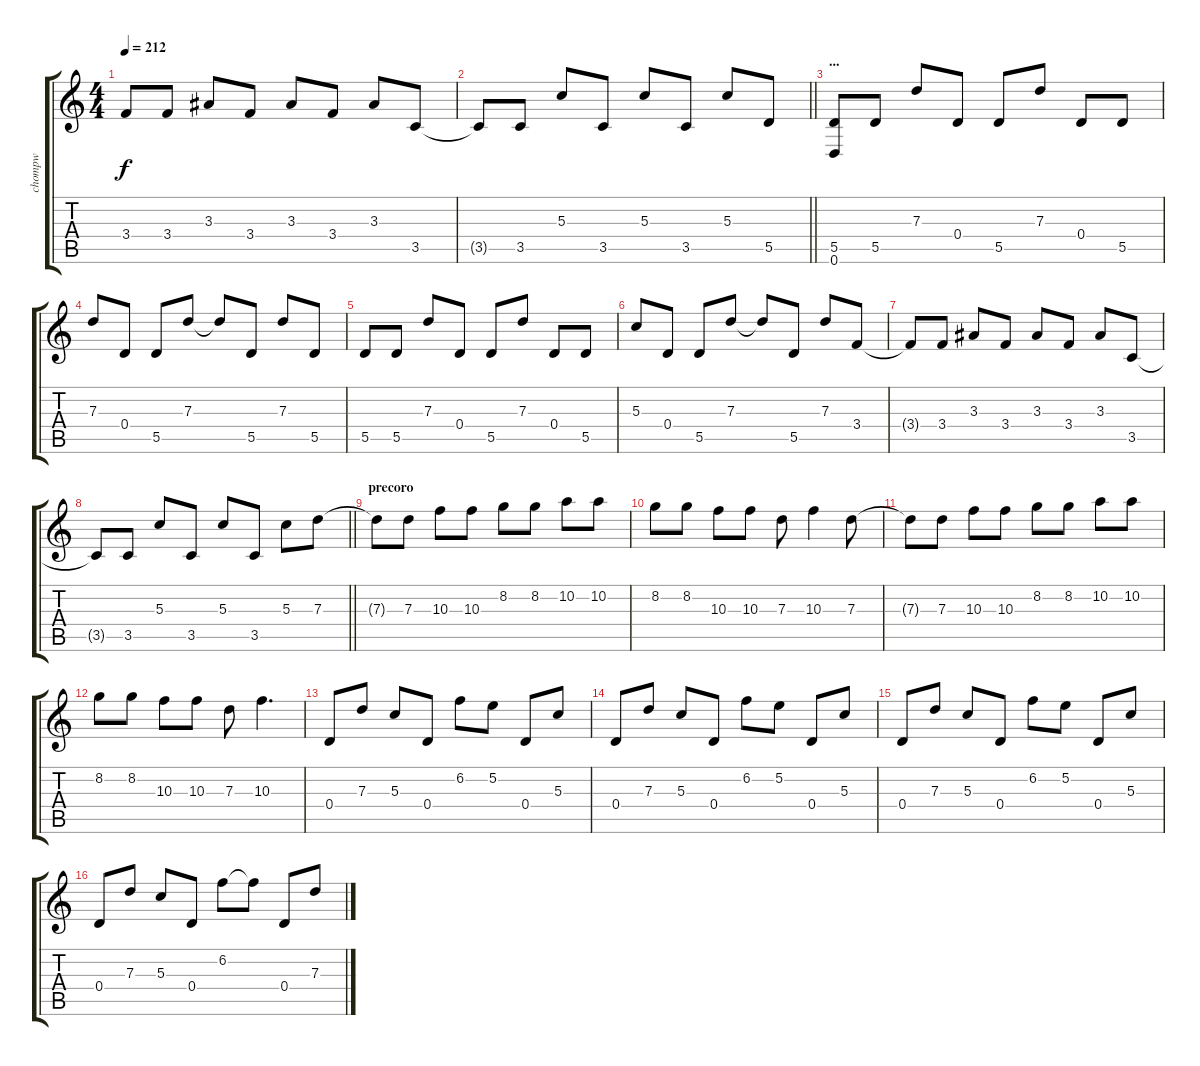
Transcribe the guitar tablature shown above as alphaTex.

\track ("chompw" "chompw") {instrument distortionguitar}
\staff {score tabs}
\tuning (D4 B3 G3 D3 A2 D2) {hide}
\ts (4 4)
\tempo 212
\clef g2
\ks c
3.4{t}.8{dy f} 3.4.8 3.3.8 3.4.8 3.3.8 3.4.8 3.3.8 3.5.8 |
\barLineRight lightlight
3.5{t}.8 3.5.8 5.3.8 3.5.8 5.3.8 3.5.8 5.3.8 5.5.8 |
\section ("" "...")
(5.5 0.6).8 5.5.8 7.3.8 0.4.8 5.5.8 7.3.8 0.4.8 5.5.8 |
7.3.8 0.4.8 5.5.8 7.3.8 7.3{t}.8 5.5.8 7.3.8 5.5.8 |
5.5.8 5.5.8 7.3.8 0.4.8 5.5.8 7.3.8 0.4.8 5.5.8 |
5.3.8 0.4.8 5.5.8 7.3.8 7.3{t}.8 5.5.8 7.3.8 3.4.8 |
3.4{t}.8 3.4.8 3.3.8 3.4.8 3.3.8 3.4.8 3.3.8 3.5.8 |
\barLineRight lightlight
3.5{t}.8 3.5.8 5.3.8 3.5.8 5.3.8 3.5.8 5.3.8 7.3.8 |
\section ("" "precoro")
7.3{t}.8 7.3.8 10.3.8 10.3.8 8.2.8 8.2.8 10.2.8 10.2.8 |
8.2.8 8.2.8 10.3.8 10.3.8 7.3.8 10.3.4 7.3.8 |
7.3{t}.8 7.3.8 10.3.8 10.3.8 8.2.8 8.2.8 10.2.8 10.2.8 |
8.2.8 8.2.8 10.3.8 10.3.8 7.3.8 10.3.4{d} |
0.4.8 7.3.8 5.3.8 0.4.8 6.2.8 5.2.8 0.4.8 5.3.8 |
0.4.8 7.3.8 5.3.8 0.4.8 6.2.8 5.2.8 0.4.8 5.3.8 |
0.4.8 7.3.8 5.3.8 0.4.8 6.2.8 5.2.8 0.4.8 5.3.8 |
0.4.8 7.3.8 5.3.8 0.4.8 6.2.8 6.2{t}.8 0.4.8 7.3.8
